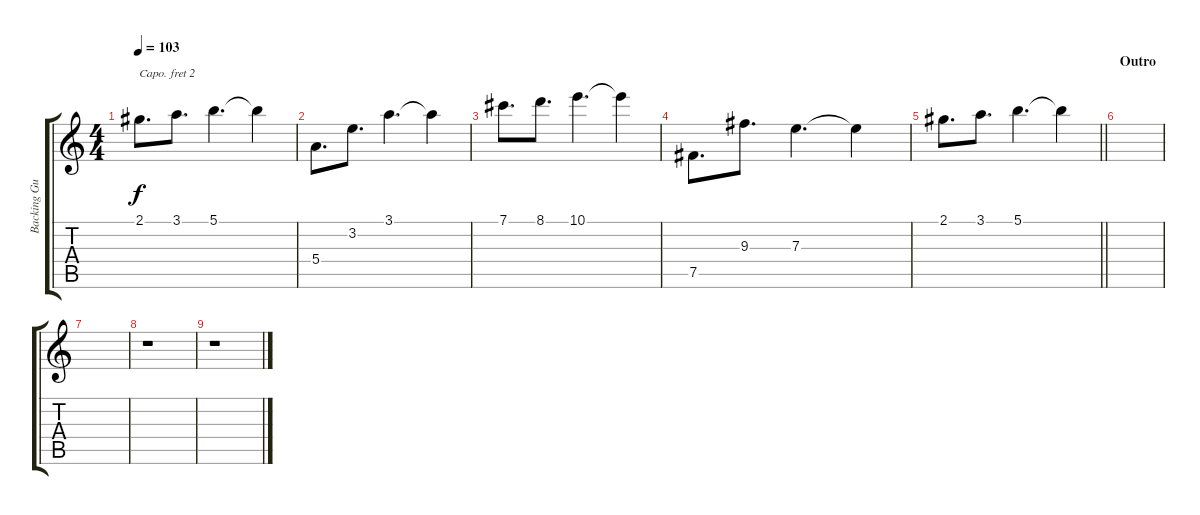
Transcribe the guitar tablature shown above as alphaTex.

\track ("Backing Guitar" "Backing Gu") {instrument electricguitarclean}
\staff {score tabs}
\capo 2
\tuning (E4 B3 G3 D3 A2 E2) {hide}
\ts (4 4)
\tempo 103
\clef g2
\ks c
2.1.8{d dy f} 3.1.8{d} 5.1.4{d} 5.1{t}.4 |
5.4.8{d} 3.2.8{d} 3.1.4{d} 3.1{t}.4 |
7.1.8{d} 8.1.8{d} 10.1.4{d} 10.1{t}.4 |
7.5.8{d} 9.3.8{d} 7.3.4{d} 7.3{t}.4 |
\barLineRight lightlight
2.1.8{d} 3.1.8{d} 5.1.4{d} 5.1{t}.4 |
\section ("" "Outro")
|
|
r.1 |
r.1
